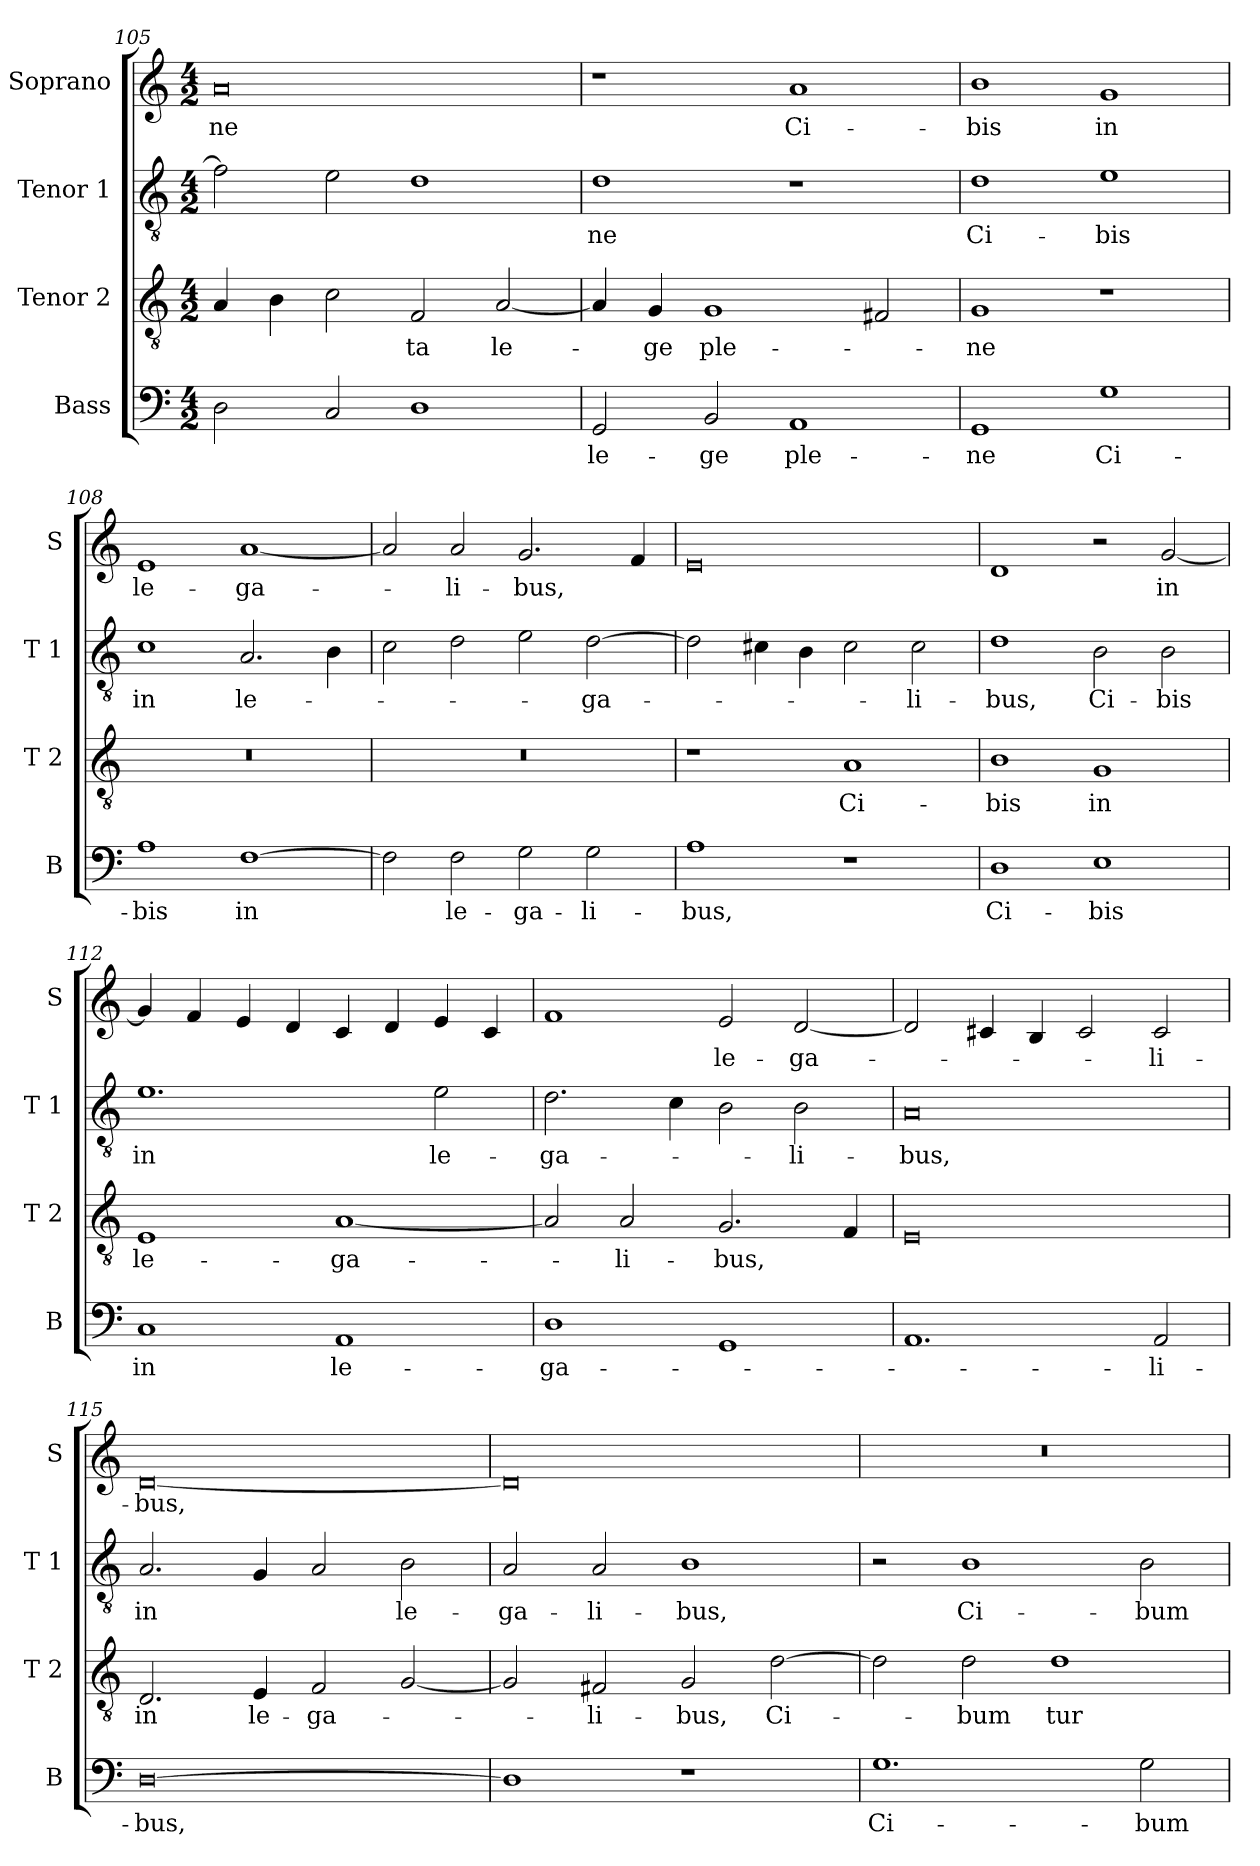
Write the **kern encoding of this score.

**kern	**text	**kern	**text	**kern	**text	**kern	**text
*part4	*part4	*part3	*part3	*part2	*part2	*part1	*part1
*staff4	*staff4	*staff3	*staff3	*staff2	*staff2	*staff1	*staff1
*I"Bass	*	*I"Tenor 2	*	*I"Tenor 1	*	*I"Soprano	*
*I'B	*	*I'T 2	*	*I'T 1	*	*I'S	*
*clefF4	*	*clefGv2	*	*clefGv2	*	*clefG2	*
*k[]	*	*k[]	*	*k[]	*	*k[]	*
*C:	*	*C:	*	*C:	*	*C:	*
*M4/2	*	*M4/2	*	*M4/2	*	*M4/2	*
=105	=105	=105	=105	=105	=105	=105	=105
!	!	!	!	!	!	!	!LO:LY:b
2D\	.	4A/	.	2f\]	.	0a	-ne
.	.	4B\	.	.	.	.	.
2C/	.	2c\	.	2e\	.	.	.
!	!	!	!LO:LY:b	!	!	!	!
1D	.	2F/	-ta	1d	.	.	.
!	!	!	!LO:LY:b	!	!	!	!
.	.	[2A/	le-	.	.	.	.
=106	=106	=106	=106	=106	=106	=106	=106
!	!LO:LY:b	!	!	!	!LO:LY:b	!	!
2GG/	le-	4A/]	.	1d	-ne	1r	.
!	!	!	!LO:LY:b	!	!	!	!
.	.	4G/	-ge	.	.	.	.
!	!LO:LY:b	!	!LO:LY:b	!	!	!	!
2BB/	-ge	1G	ple-	.	.	.	.
!	!LO:LY:b	!	!	!	!	!	!LO:LY:b
1AA	ple-	.	.	1r	.	1a	Ci-
.	.	2F#X/	.	.	.	.	.
=107	=107	=107	=107	=107	=107	=107	=107
!	!LO:LY:b	!	!LO:LY:b	!	!LO:LY:b	!	!LO:LY:b
1GG	-ne	1G	-ne	1d	Ci-	1b	-bis
!	!LO:LY:b	!	!	!	!LO:LY:b	!	!LO:LY:b
1G	Ci-	1r	.	1e	-bis	1g	in
=108	=108	=108	=108	=108	=108	=108	=108
!	!LO:LY:b	!	!	!	!LO:LY:b	!	!LO:LY:b
1A	-bis	0r	.	1c	in	1e	le-
!	!LO:LY:b	!	!	!	!LO:LY:b	!	!LO:LY:b
[1F	in	.	.	2.A/	le-	[1a	-ga-
.	.	.	.	4B\	.	.	.
!!LO:LB:g=z
=109	=109	=109	=109	=109	=109	=109	=109
2F\]	.	0r	.	2c\	.	2a/]	.
!	!LO:LY:b	!	!	!	!	!	!LO:LY:b
2F\	le-	.	.	2d\	.	2a/	-li-
!	!LO:LY:b	!	!	!	!	!	!LO:LY:b
2G\	-ga-	.	.	2e\	.	2.g/	-bus,
!	!LO:LY:b	!	!	!	!LO:LY:b	!	!
2G\	-li-	.	.	[2d\	-ga-	.	.
.	.	.	.	.	.	4f/	.
=110	=110	=110	=110	=110	=110	=110	=110
!	!LO:LY:b	!	!	!	!	!	!
1A	-bus,	1r	.	2d\]	.	0e	.
.	.	.	.	4c#X\	.	.	.
.	.	.	.	4B\	.	.	.
!	!	!	!LO:LY:b	!	!	!	!
1r	.	1A	Ci-	2c#\	.	.	.
!	!	!	!	!	!LO:LY:b	!	!
.	.	.	.	2c#\	-li-	.	.
=111	=111	=111	=111	=111	=111	=111	=111
!	!LO:LY:b	!	!LO:LY:b	!	!LO:LY:b	!	!
1D	Ci-	1B	-bis	1d	-bus,	1d	.
!	!LO:LY:b	!	!LO:LY:b	!	!LO:LY:b	!	!
1E	-bis	1G	in	2B\	Ci-	2r	.
!	!	!	!	!	!LO:LY:b	!	!LO:LY:b
.	.	.	.	2B\	-bis	[2g/	in
=112	=112	=112	=112	=112	=112	=112	=112
!	!LO:LY:b	!	!LO:LY:b	!	!LO:LY:b	!	!
1C	in	1E	le-	1.e	in	4g/]	.
.	.	.	.	.	.	4f/	.
.	.	.	.	.	.	4e/	.
.	.	.	.	.	.	4d/	.
!	!LO:LY:b	!	!LO:LY:b	!	!	!	!
1AA	le-	[1A	-ga-	.	.	4c/	.
.	.	.	.	.	.	4d/	.
!	!	!	!	!	!LO:LY:b	!	!
.	.	.	.	2e\	le-	4e/	.
.	.	.	.	.	.	4c/	.
=113	=113	=113	=113	=113	=113	=113	=113
!	!LO:LY:b	!	!	!	!LO:LY:b	!	!
1D	-ga-	2A/]	.	2.d\	-ga-	1f	.
!	!	!	!LO:LY:b	!	!	!	!
.	.	2A/	-li-	.	.	.	.
.	.	.	.	4c\	.	.	.
!	!	!	!LO:LY:b	!	!	!	!LO:LY:b
1GG	.	2.G/	-bus,	2B\	.	2e/	le-
!	!	!	!	!	!LO:LY:b	!	!LO:LY:b
.	.	.	.	2B\	-li-	[2d/	-ga-
.	.	4F/	.	.	.	.	.
=114	=114	=114	=114	=114	=114	=114	=114
!	!	!	!	!	!LO:LY:b	!	!
1.AA	.	0E	.	0A	-bus,	2d/]	.
.	.	.	.	.	.	4c#X/	.
.	.	.	.	.	.	4B/	.
.	.	.	.	.	.	2c#/	.
!	!LO:LY:b	!	!	!	!	!	!LO:LY:b
2AA/	-li-	.	.	.	.	2c#/	-li-
!!LO:PB:g=z
=115	=115	=115	=115	=115	=115	=115	=115
!	!LO:LY:b	!	!LO:LY:b	!	!LO:LY:b	!	!LO:LY:b
[0D	-bus,	2.D/	in	2.A/	in	[0d	-bus,
!	!	!	!LO:LY:b	!	!	!	!
.	.	4E/	le-	4G/	.	.	.
!	!	!	!LO:LY:b	!	!	!	!
.	.	2F/	-ga-	2A/	.	.	.
!	!	!	!	!	!LO:LY:b	!	!
.	.	[2G/	.	2B\	le-	.	.
=116	=116	=116	=116	=116	=116	=116	=116
!	!	!	!	!	!LO:LY:b	!	!
1D]	.	2G/]	.	2A/	-ga-	0d]	.
!	!	!	!LO:LY:b	!	!LO:LY:b	!	!
.	.	2F#X/	-li-	2A/	-li-	.	.
!	!	!	!LO:LY:b	!	!LO:LY:b	!	!
1r	.	2G/	-bus,	1B	-bus,	.	.
!	!	!	!LO:LY:b	!	!	!	!
.	.	[2d\	Ci-	.	.	.	.
=117	=117	=117	=117	=117	=117	=117	=117
!	!LO:LY:b	!	!	!	!	!	!
1.G	Ci-	2d\]	.	2r	.	0r	.
!	!	!	!LO:LY:b	!	!LO:LY:b	!	!
.	.	2d\	-bum	1B	Ci-	.	.
!	!	!	!LO:LY:b	!	!	!	!
.	.	1d	tur-	.	.	.	.
!	!LO:LY:b	!	!	!	!LO:LY:b	!	!
2G\	-bum	.	.	2B\	-bum	.	.
=	=	=	=	=	=	=	=
*-	*-	*-	*-	*-	*-	*-	*-
